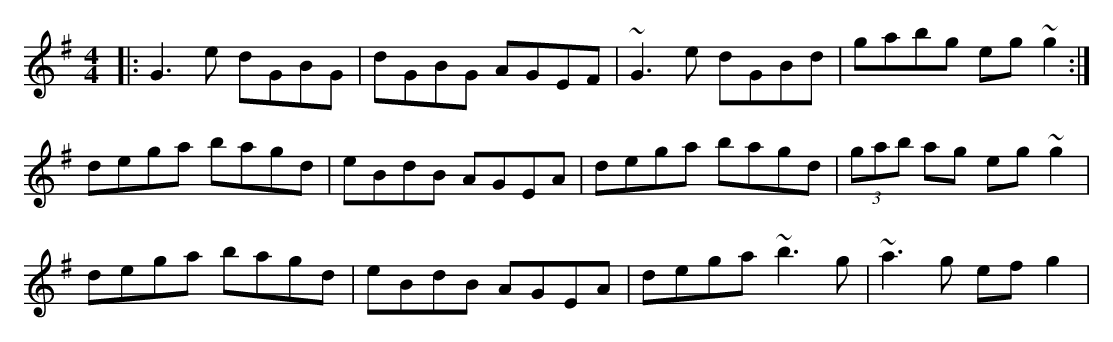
X:1
M:4/4
K:G
|:G3e dGBG|dGBG AGEF|~G3e dGBd|gabg eg~g2:|
dega bagd|eBdB AGEA|dega bagd|(3gab ag eg~g2|
dega bagd|eBdB AGEA|dega ~b3g|~a3g efg2|
